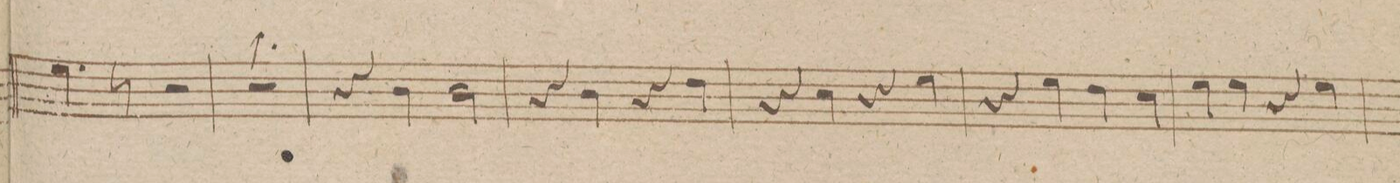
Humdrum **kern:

**kern
*I"Corno 1mo in G
*clefG2
*k[f#]
*met(c)
*M4/4
4.b
8r
2r
=33
1r
=34
4r
4f#
2f#
=35
4r
4f#
4r
4a
=36
4r
4g
4r
4b
=37
4r
4b
4a
4g
=38
4b
4b
4r
4b
=39
*-
